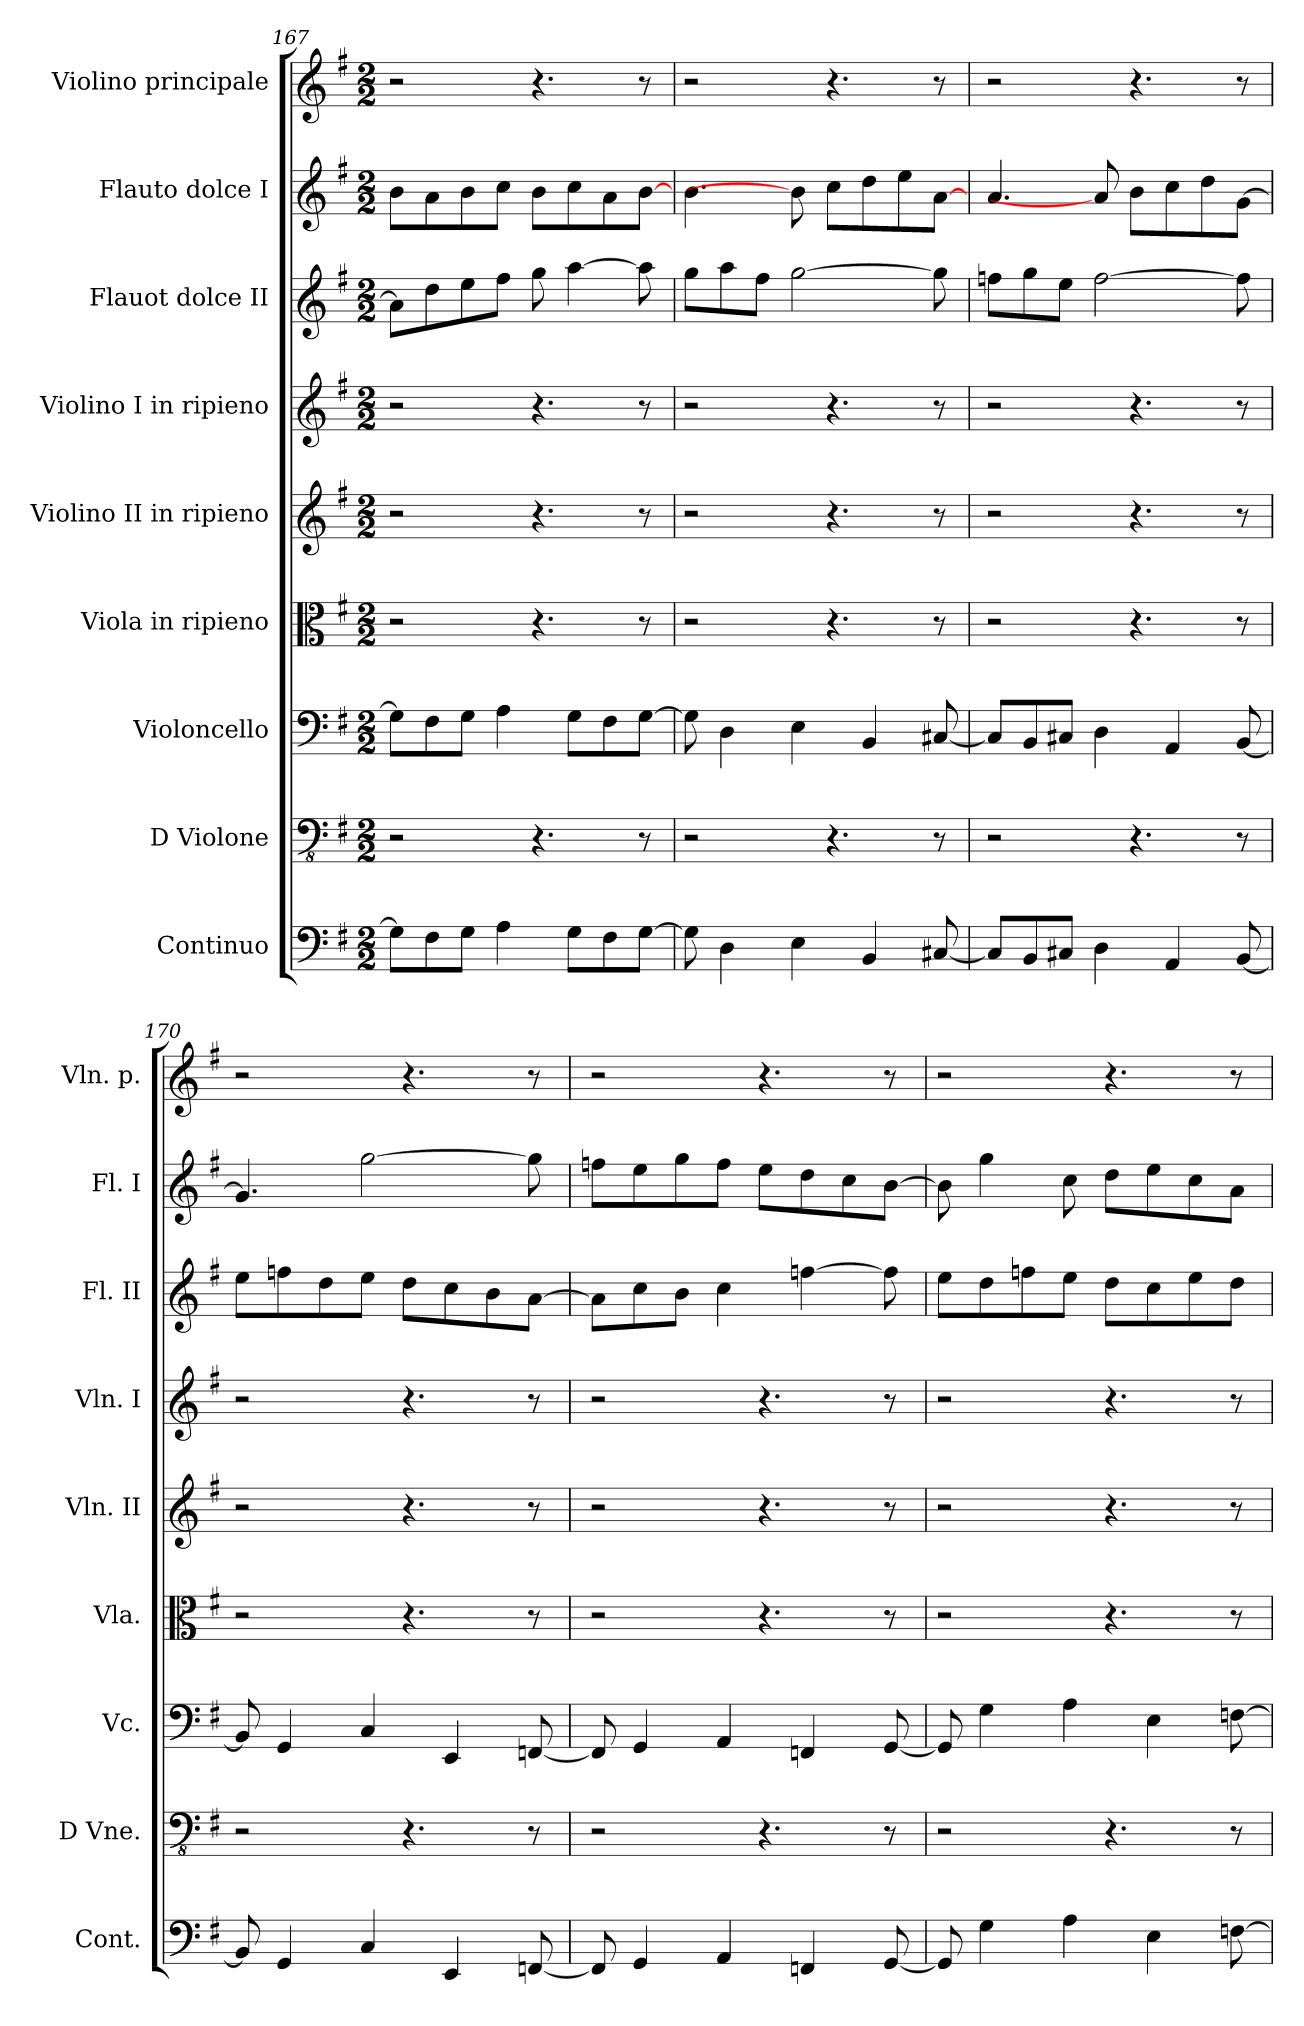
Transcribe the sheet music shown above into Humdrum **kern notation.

**kern	**kern	**kern	**kern	**kern	**kern	**kern	**kern	**kern
*part9	*part8	*part7	*part6	*part5	*part4	*part3	*part2	*part1
*staff9	*staff8	*staff7	*staff6	*staff5	*staff4	*staff3	*staff2	*staff1
*I"Continuo	*I"D Violone	*I"Violoncello	*I"Viola in ripieno	*I"Violino II in ripieno	*I"Violino I in ripieno	*I"Flauot dolce II	*I"Flauto dolce I	*I"Violino principale
*I'Cont.	*I'D Vne.	*I'Vc.	*I'Vla.	*I'Vln. II	*I'Vln. I	*I'Fl. II	*I'Fl. I	*I'Vln. p.
*clefF4	*clefFv4	*clefF4	*clefC3	*clefG2	*clefG2	*clefG2	*clefG2	*clefG2
*	*ITrd7c12	*	*	*	*	*	*	*
*k[f#]	*k[f#]	*k[f#]	*k[f#]	*k[f#]	*k[f#]	*k[f#]	*k[f#]	*k[f#]
*M2/2	*M2/2	*M2/2	*M2/2	*M2/2	*M2/2	*M2/2	*M2/2	*M2/2
=167	=167	=167	=167	=167	=167	=167	=167	=167
8G\L]	2r	8G\L]	2r	2r	2r	8a\L]	8b\L	2r
8F#\	.	8F#\	.	.	.	8dd\	8a\	.
8G\J	.	8G\J	.	.	.	8ee\	8b\	.
4A\	.	4A\	.	.	.	8ff#\J	8cc\J	.
.	4.r	.	4.r	4.r	4.r	8gg\	8b\L	4.r
8G\L	.	8G\L	.	.	.	[4aa\	8cc\	.
8F#\	.	8F#\	.	.	.	.	8a\	.
[8G\J	8r	[8G\J	8r	8r	8r	8aa\]	[8b\J	8r
!!LO:PB:g=z
=168	=168	=168	=168	=168	=168	=168	=168	=168
8G\]	2r	8G\]	2r	2r	2r	8gg\L	4.b\	2r
4D\	.	4D\	.	.	.	8aa\	.	.
.	.	.	.	.	.	8ff#\J	.	.
4E\	.	4E\	.	.	.	[2gg\	8b\]	.
.	4.r	.	4.r	4.r	4.r	.	8cc\L	4.r
4BB/	.	4BB/	.	.	.	.	8dd\	.
.	.	.	.	.	.	.	8ee\	.
[8C#X/	8r	[8C#X/	8r	8r	8r	8gg\]	[8a\J	8r
=169	=169	=169	=169	=169	=169	=169	=169	=169
8C#/L]	2r	8C#/L]	2r	2r	2r	8ffn\L	4.a/	2r
8BB/	.	8BB/	.	.	.	8gg\	.	.
8C#X/J	.	8C#X/J	.	.	.	8ee\J	.	.
4D\	.	4D\	.	.	.	[2ff\	8a/]	.
.	4.r	.	4.r	4.r	4.r	.	8b\L	4.r
4AA/	.	4AA/	.	.	.	.	8cc\	.
.	.	.	.	.	.	.	8dd\	.
[8BB/	8r	[8BB/	8r	8r	8r	8ff\]	[8g\J	8r
=170	=170	=170	=170	=170	=170	=170	=170	=170
8BB/]	2r	8BB/]	2r	2r	2r	8ee\L	4.g/]	2r
4GG/	.	4GG/	.	.	.	8ffn\	.	.
.	.	.	.	.	.	8dd\	.	.
4C/	.	4C/	.	.	.	8ee\J	[2gg\	.
.	4.r	.	4.r	4.r	4.r	8dd\L	.	4.r
4EE/	.	4EE/	.	.	.	8cc\	.	.
.	.	.	.	.	.	8b\	.	.
[8FFn/	8r	[8FFn/	8r	8r	8r	[8a\J	8gg\]	8r
=171	=171	=171	=171	=171	=171	=171	=171	=171
8FF/]	2r	8FF/]	2r	2r	2r	8a\L]	8ffn\L	2r
4GG/	.	4GG/	.	.	.	8cc\	8ee\	.
.	.	.	.	.	.	8b\J	8gg\	.
4AA/	.	4AA/	.	.	.	4cc\	8ff\J	.
.	4.r	.	4.r	4.r	4.r	.	8ee\L	4.r
4FFn/	.	4FFn/	.	.	.	[4ffn\	8dd\	.
.	.	.	.	.	.	.	8cc\	.
[8GG/	8r	[8GG/	8r	8r	8r	8ff\]	[8b\J	8r
!!LO:PB:g=z
=172	=172	=172	=172	=172	=172	=172	=172	=172
8GG/]	2r	8GG/]	2r	2r	2r	8ee\L	8b\]	2r
4G\	.	4G\	.	.	.	8dd\	4gg\	.
.	.	.	.	.	.	8ffn\	.	.
4A\	.	4A\	.	.	.	8ee\J	8cc\	.
.	4.r	.	4.r	4.r	4.r	8dd\L	8dd\L	4.r
4E\	.	4E\	.	.	.	8cc\	8ee\	.
.	.	.	.	.	.	8ee\	8cc\	.
[8Fn\	8r	[8Fn\	8r	8r	8r	8dd\J	8a\J	8r
=	=	=	=	=	=	=	=	=
*-	*-	*-	*-	*-	*-	*-	*-	*-
